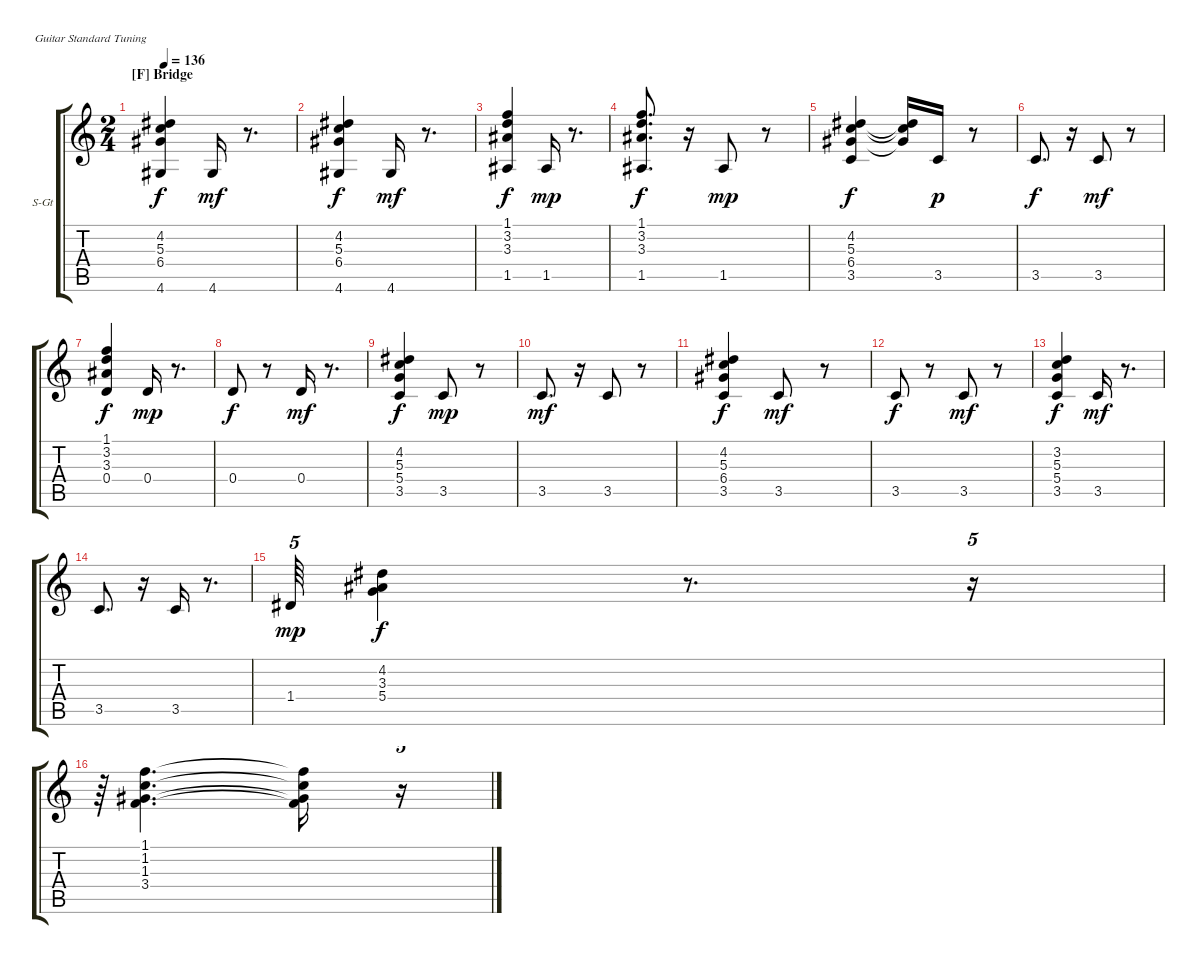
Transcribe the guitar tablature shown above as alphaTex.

\bracketExtendMode groupsimilarinstruments
\firstSystemTrackNameOrientation horizontal
\otherSystemsTrackNameOrientation horizontal
\track ("piano cama" "S-Gt") {solo instrument electricpiano1}
\staff {score tabs}
\tuning (E4 B3 G3 D3 A2 E2)
\displaytranspose 12
\ts (2 4)
\section ("F" "Bridge")
\tempo 136
\clef g2
\ks c
(4.2 5.3 6.4 4.6).4{dy f} 4.6.16{dy mf} r.8{d} |
(4.2 5.3 6.4 4.6).4{dy f} 4.6.16{dy mf} r.8{d} |
(1.1 3.2 3.3 1.5).4{dy f} 1.5.16{dy mp} r.8{d} |
(1.1 3.2 3.3 1.5).8{d dy f} r.16 1.5.8{dy mp} r.8 |
(4.2 5.3 6.4 3.5).4{dy f} (4.2{t} 5.3{t} 6.4{t}).16 3.5.16{dy p} r.8 |
3.5.8{d dy f} r.16 3.5.8{dy mf} r.8 |
(1.1 3.2 3.3 0.4).4{dy f} 0.4.16{dy mp} r.8{d} |
0.4.8{dy f} r.8 0.4.16{dy mf} r.8{d} |
(4.2 5.3 5.4 3.5).4{dy f} 3.5.8{dy mp} r.8 |
3.5.8{d dy mf} r.16 3.5.8 r.8 |
(4.2 5.3 6.4 3.5).4{dy f} 3.5.8{dy mf} r.8 |
3.5.8{dy f} r.8 3.5.8{dy mf} r.8 |
(3.2 5.3 5.4 3.5).4{dy f} 3.5.16{dy mf} r.8{d} |
3.5.8{d} r.16 3.5.16 r.8{d} |
1.4.64{tu (5 4) dy mp} (4.2 3.3 5.4).4{dy f} r.8{d} r.16{tu (5 4)} |
r.64{tu (5 4)} (1.1 1.2 1.3 3.4).4{d} (1.1{t} 1.2{t} 1.3{t} 3.4{t}).16 r.16{tu (5 4)}
